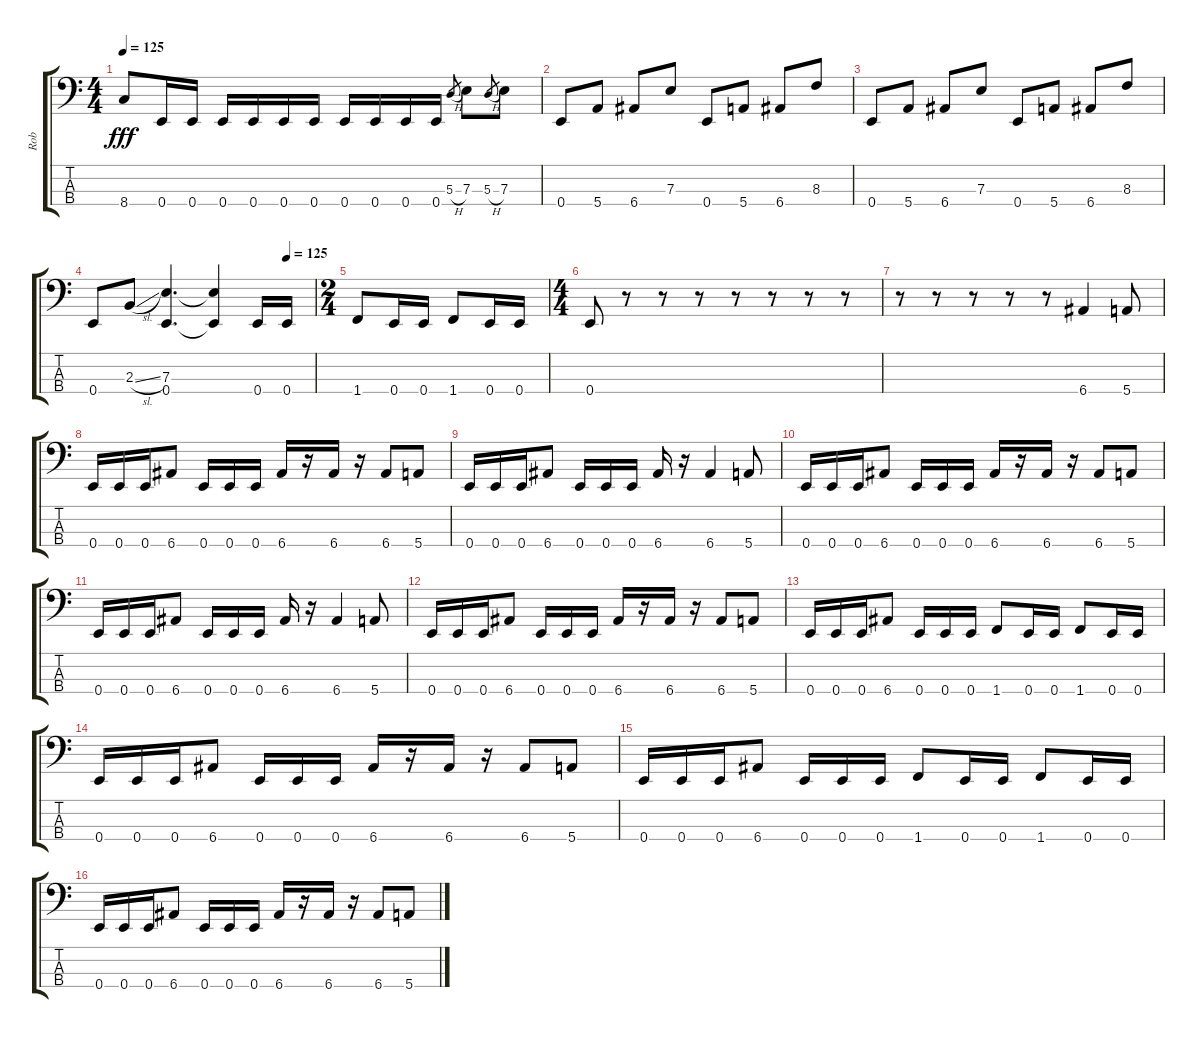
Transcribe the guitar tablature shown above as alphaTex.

\track ("Rob" "Rob") {instrument electricbassfinger}
\staff {score tabs}
\tuning (G2 D2 A1 E1) {hide}
\ts (4 4)
\tempo 125
\clef f4
\ks c
8.4.8{dy fff} 0.4.16 0.4.16 0.4.16 0.4.16 0.4.16 0.4.16 0.4.16 0.4.16 0.4.16 0.4.16 5.3{h}.8{gr} 7.3.8 5.3{h}.8{gr} 7.3.8 |
0.4.8 5.4.8 6.4.8 7.3.8 0.4.8 5.4.8 6.4.8 8.3.8 |
0.4.8 5.4.8 6.4.8 7.3.8 0.4.8 5.4.8 6.4.8 8.3.8 |
\tempo (125 0.875)
0.4.8 2.3{sl}.8 (7.3 0.4).4{d} (7.3{t} 0.4{t}).4 0.4.16 0.4.16 |
\ts (2 4)
1.4.8 0.4.16 0.4.16 1.4.8 0.4.16 0.4.16 |
\ts (4 4)
0.4.8 r.8 r.8 r.8 r.8 r.8 r.8 r.8 |
r.8 r.8 r.8 r.8 r.8 6.4.4 5.4.8 |
0.4.16 0.4.16 0.4.16 6.4.8 0.4.16 0.4.16 0.4.16 6.4.16 r.16 6.4.16 r.16 6.4.8 5.4.8 |
0.4.16 0.4.16 0.4.16 6.4.8 0.4.16 0.4.16 0.4.16 6.4.16 r.16 6.4.4 5.4.8 |
0.4.16 0.4.16 0.4.16 6.4.8 0.4.16 0.4.16 0.4.16 6.4.16 r.16 6.4.16 r.16 6.4.8 5.4.8 |
0.4.16 0.4.16 0.4.16 6.4.8 0.4.16 0.4.16 0.4.16 6.4.16 r.16 6.4.4 5.4.8 |
0.4.16 0.4.16 0.4.16 6.4.8 0.4.16 0.4.16 0.4.16 6.4.16 r.16 6.4.16 r.16 6.4.8 5.4.8 |
0.4.16 0.4.16 0.4.16 6.4.8 0.4.16 0.4.16 0.4.16 1.4.8 0.4.16 0.4.16 1.4.8 0.4.16 0.4.16 |
0.4.16 0.4.16 0.4.16 6.4.8 0.4.16 0.4.16 0.4.16 6.4.16 r.16 6.4.16 r.16 6.4.8 5.4.8 |
0.4.16 0.4.16 0.4.16 6.4.8 0.4.16 0.4.16 0.4.16 1.4.8 0.4.16 0.4.16 1.4.8 0.4.16 0.4.16 |
0.4.16 0.4.16 0.4.16 6.4.8 0.4.16 0.4.16 0.4.16 6.4.16 r.16 6.4.16 r.16 6.4.8 5.4.8
